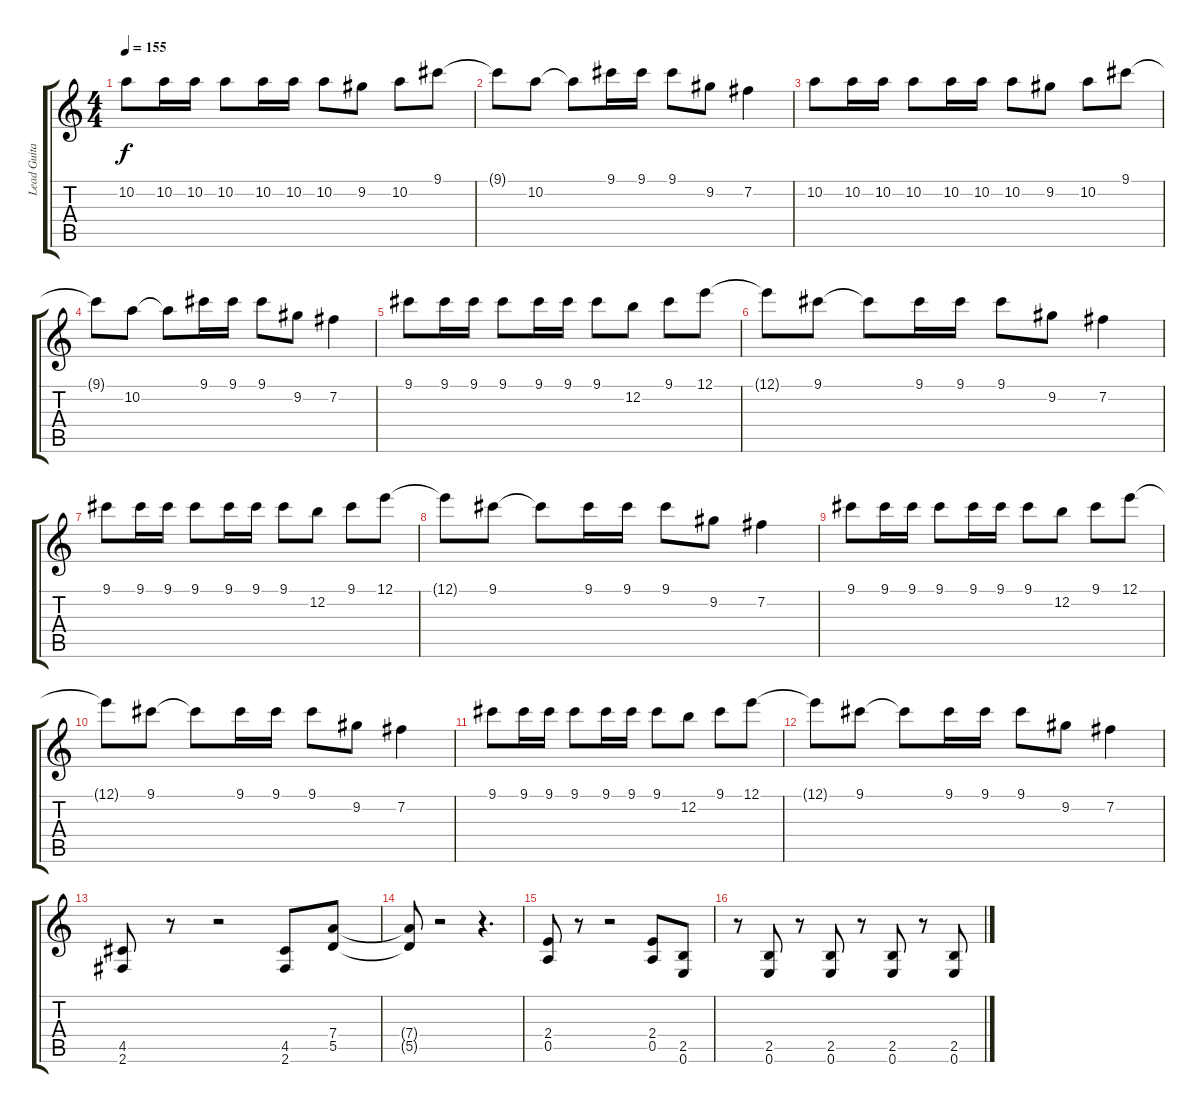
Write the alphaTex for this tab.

\track ("Lead Guitar 1 (Dave Brownsound)" "Lead Guita") {instrument distortionguitar}
\staff {score tabs}
\tuning (E4 B3 G3 D3 A2 E2) {hide}
\ts (4 4)
\tempo 155
\clef g2
\ks c
10.2.8{dy f} 10.2.16 10.2.16 10.2.8 10.2.16 10.2.16 10.2.8 9.2.8 10.2.8 9.1.8 |
9.1{t}.8 10.2.8 10.2{t}.8 9.1.16 9.1.16 9.1.8 9.2.8 7.2.4 |
10.2.8 10.2.16 10.2.16 10.2.8 10.2.16 10.2.16 10.2.8 9.2.8 10.2.8 9.1.8 |
9.1{t}.8 10.2.8 10.2{t}.8 9.1.16 9.1.16 9.1.8 9.2.8 7.2.4 |
9.1.8 9.1.16 9.1.16 9.1.8 9.1.16 9.1.16 9.1.8 12.2.8 9.1.8 12.1.8 |
12.1{t}.8 9.1.8 9.1{t}.8 9.1.16 9.1.16 9.1.8 9.2.8 7.2.4 |
9.1.8 9.1.16 9.1.16 9.1.8 9.1.16 9.1.16 9.1.8 12.2.8 9.1.8 12.1.8 |
12.1{t}.8 9.1.8 9.1{t}.8 9.1.16 9.1.16 9.1.8 9.2.8 7.2.4 |
9.1.8 9.1.16 9.1.16 9.1.8 9.1.16 9.1.16 9.1.8 12.2.8 9.1.8 12.1.8 |
12.1{t}.8 9.1.8 9.1{t}.8 9.1.16 9.1.16 9.1.8 9.2.8 7.2.4 |
9.1.8 9.1.16 9.1.16 9.1.8 9.1.16 9.1.16 9.1.8 12.2.8 9.1.8 12.1.8 |
12.1{t}.8 9.1.8 9.1{t}.8 9.1.16 9.1.16 9.1.8 9.2.8 7.2.4 |
(4.5 2.6).8 r.8 r.2 (4.5 2.6).8 (7.4 5.5).8 |
(7.4{t} 5.5{t}).8 r.2 r.4{d} |
(2.4 0.5).8 r.8 r.2 (2.4 0.5).8 (2.5 0.6).8 |
r.8 (2.5 0.6).8 r.8 (2.5 0.6).8 r.8 (2.5 0.6).8 r.8 (2.5 0.6).8
